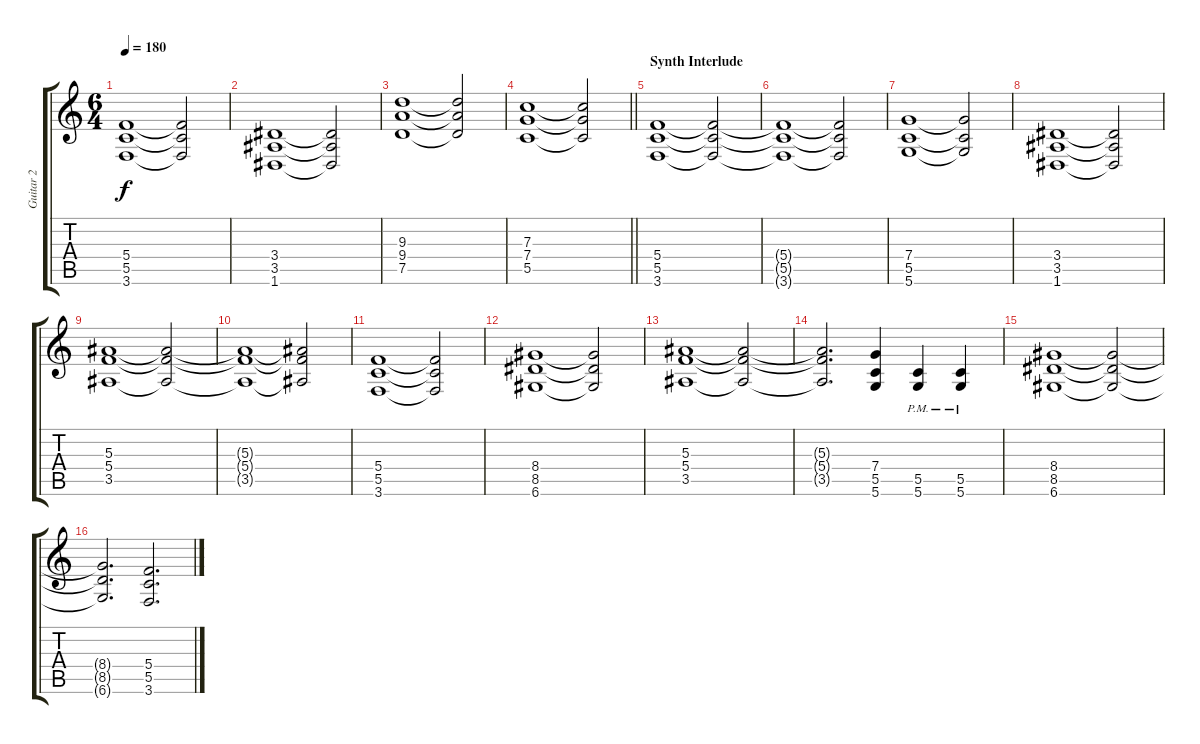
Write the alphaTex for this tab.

\track ("Guitar 2" "Guitar 2") {instrument distortionguitar}
\staff {score tabs}
\tuning (D4 A3 F3 C3 G2 D2) {hide}
\ts (6 4)
\tempo 180
\clef g2
\ks c
(5.4 5.5 3.6).1{dy f} (5.4{t} 5.5{t} 3.6{t}).2 |
(3.4 3.5 1.6).1 (3.4{t} 3.5{t} 1.6{t}).2 |
(9.3 9.4 7.5).1 (9.3{t} 9.4{t} 7.5{t}).2 |
\barLineRight lightlight
(7.3 7.4 5.5).1 (7.3{t} 7.4{t} 5.5{t}).2 |
\section ("" "Synth Interlude")
(5.4 5.5 3.6).1{volume 9} (5.4{t} 5.5{t} 3.6{t}).2 |
(5.4{t} 5.5{t} 3.6{t}).1 (5.4{t} 5.5{t} 3.6{t}).2 |
(7.4 5.5 5.6).1 (7.4{t} 5.5{t} 5.6{t}).2 |
(3.4 3.5 1.6).1 (3.4{t} 3.5{t} 1.6{t}).2 |
(5.3 5.4 3.5).1 (5.3{t} 5.4{t} 3.5{t}).2 |
(5.3{t} 5.4{t} 3.5{t}).1 (5.3{t} 5.4{t} 3.5{t}).2 |
(5.4 5.5 3.6).1 (5.4{t} 5.5{t} 3.6{t}).2 |
(8.4 8.5 6.6).1 (8.4{t} 8.5{t} 6.6{t}).2 |
(5.3 5.4 3.5).1 (5.3{t} 5.4{t} 3.5{t}).2 |
(5.3{t} 5.4{t} 3.5{t}).2{d} (7.4 5.5 5.6).4 (5.5{pm} 5.6{pm}).4 (5.5{pm} 5.6{pm}).4 |
(8.4 8.5 6.6).1 (8.4{t} 8.5{t} 6.6{t}).2 |
(8.4{t} 8.5{t} 6.6{t}).2{d} (5.4 5.5 3.6).2{d}
